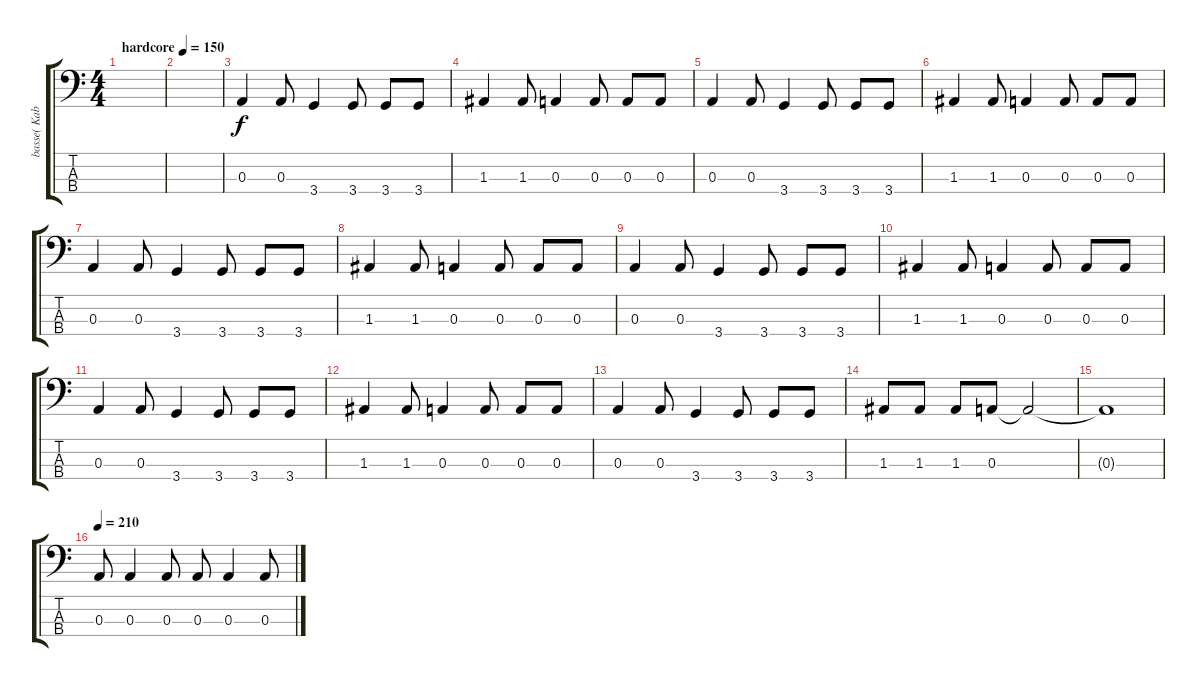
\track ("basse( Kabula )" "basse( Kab") {instrument electricbasspick}
\staff {score tabs}
\tuning (G2 D2 A1 E1) {hide}
\ts (4 4)
\tempo (150 "hardcore")
\clef f4
\ks c
|
|
0.3.4 0.3.8 3.4.4 3.4.8 3.4.8 3.4.8 |
1.3.4 1.3.8 0.3.4 0.3.8 0.3.8 0.3.8 |
0.3.4 0.3.8 3.4.4 3.4.8 3.4.8 3.4.8 |
1.3.4 1.3.8 0.3.4 0.3.8 0.3.8 0.3.8 |
0.3.4 0.3.8 3.4.4 3.4.8 3.4.8 3.4.8 |
1.3.4 1.3.8 0.3.4 0.3.8 0.3.8 0.3.8 |
0.3.4 0.3.8 3.4.4 3.4.8 3.4.8 3.4.8 |
1.3.4 1.3.8 0.3.4 0.3.8 0.3.8 0.3.8 |
0.3.4 0.3.8 3.4.4 3.4.8 3.4.8 3.4.8 |
1.3.4 1.3.8 0.3.4 0.3.8 0.3.8 0.3.8 |
0.3.4 0.3.8 3.4.4 3.4.8 3.4.8 3.4.8 |
1.3.8 1.3.8 1.3.8 0.3.8 0.3{t}.2 |
0.3{t}.1 |
\tempo 210
0.3.8 0.3.4 0.3.8 0.3.8 0.3.4 0.3.8
